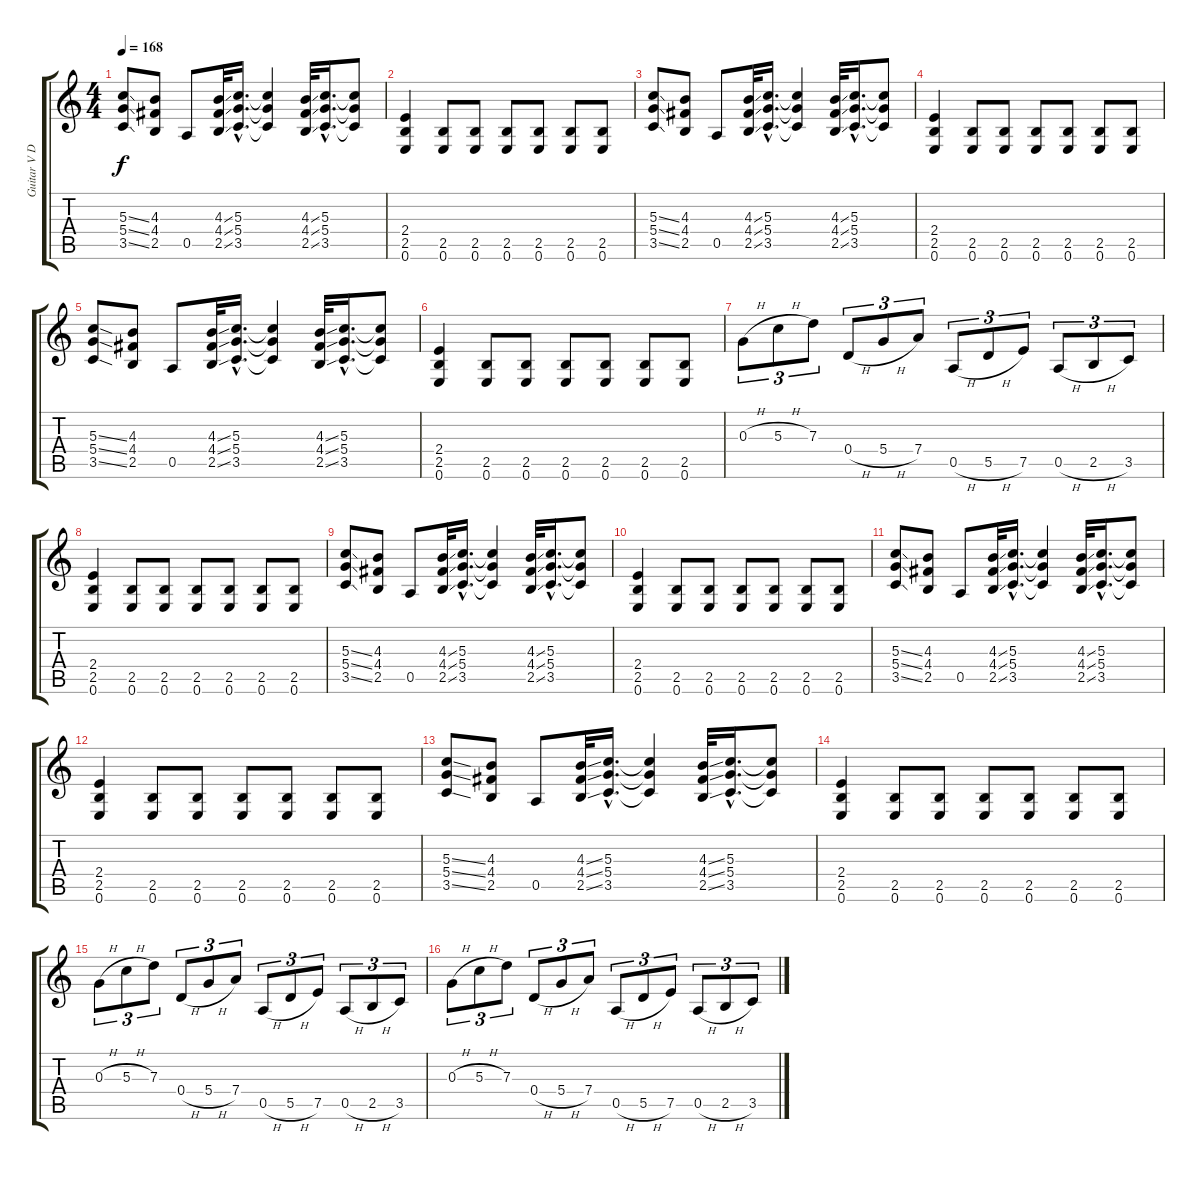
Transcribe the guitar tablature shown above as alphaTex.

\track ("Guitar V Distortion" "Guitar V D") {instrument distortionguitar}
\staff {score tabs}
\tuning (E4 B3 G3 D3 A2 E2) {hide}
\ts (4 4)
\tempo 168
\clef g2
\ks c
(5.3{ss} 5.4{ss} 3.5{ss}).8{dy f} (4.3 4.4 2.5).8 0.5.8 (4.3{ss} 4.4{ss} 2.5{ss}).32 (5.3{hac} 5.4{hac} 3.5{hac}).16{d} (5.3{t} 5.4{t} 3.5{t}).4 (4.3{ss} 4.4{ss} 2.5{ss}).32 (5.3{hac} 5.4{hac} 3.5{hac}).16{d} (5.3{t} 5.4{t} 3.5{t}).8 |
(2.4 2.5 0.6).4 (2.5 0.6).8 (2.5 0.6).8 (2.5 0.6).8 (2.5 0.6).8 (2.5 0.6).8 (2.5 0.6).8 |
(5.3{ss} 5.4{ss} 3.5{ss}).8 (4.3 4.4 2.5).8 0.5.8 (4.3{ss} 4.4{ss} 2.5{ss}).32 (5.3{hac} 5.4{hac} 3.5{hac}).16{d} (5.3{t} 5.4{t} 3.5{t}).4 (4.3{ss} 4.4{ss} 2.5{ss}).32 (5.3{hac} 5.4{hac} 3.5{hac}).16{d} (5.3{t} 5.4{t} 3.5{t}).8 |
(2.4 2.5 0.6).4 (2.5 0.6).8 (2.5 0.6).8 (2.5 0.6).8 (2.5 0.6).8 (2.5 0.6).8 (2.5 0.6).8 |
(5.3{ss} 5.4{ss} 3.5{ss}).8 (4.3 4.4 2.5).8 0.5.8 (4.3{ss} 4.4{ss} 2.5{ss}).32 (5.3{hac} 5.4{hac} 3.5{hac}).16{d} (5.3{t} 5.4{t} 3.5{t}).4 (4.3{ss} 4.4{ss} 2.5{ss}).32 (5.3{hac} 5.4{hac} 3.5{hac}).16{d} (5.3{t} 5.4{t} 3.5{t}).8 |
(2.4 2.5 0.6).4 (2.5 0.6).8 (2.5 0.6).8 (2.5 0.6).8 (2.5 0.6).8 (2.5 0.6).8 (2.5 0.6).8 |
0.3{h}.8{tu (3 2)} 5.3{h}.8{tu (3 2)} 7.3.8{tu (3 2)} 0.4{h}.8{tu (3 2)} 5.4{h}.8{tu (3 2)} 7.4.8{tu (3 2)} 0.5{h}.8{tu (3 2)} 5.5{h}.8{tu (3 2)} 7.5.8{tu (3 2)} 0.5{h}.8{tu (3 2)} 2.5{h}.8{tu (3 2)} 3.5.8{tu (3 2)} |
(2.4 2.5 0.6).4 (2.5 0.6).8 (2.5 0.6).8 (2.5 0.6).8 (2.5 0.6).8 (2.5 0.6).8 (2.5 0.6).8 |
(5.3{ss} 5.4{ss} 3.5{ss}).8 (4.3 4.4 2.5).8 0.5.8 (4.3{ss} 4.4{ss} 2.5{ss}).32 (5.3{hac} 5.4{hac} 3.5{hac}).16{d} (5.3{t} 5.4{t} 3.5{t}).4 (4.3{ss} 4.4{ss} 2.5{ss}).32 (5.3{hac} 5.4{hac} 3.5{hac}).16{d} (5.3{t} 5.4{t} 3.5{t}).8 |
(2.4 2.5 0.6).4 (2.5 0.6).8 (2.5 0.6).8 (2.5 0.6).8 (2.5 0.6).8 (2.5 0.6).8 (2.5 0.6).8 |
(5.3{ss} 5.4{ss} 3.5{ss}).8 (4.3 4.4 2.5).8 0.5.8 (4.3{ss} 4.4{ss} 2.5{ss}).32 (5.3{hac} 5.4{hac} 3.5{hac}).16{d} (5.3{t} 5.4{t} 3.5{t}).4 (4.3{ss} 4.4{ss} 2.5{ss}).32 (5.3{hac} 5.4{hac} 3.5{hac}).16{d} (5.3{t} 5.4{t} 3.5{t}).8 |
(2.4 2.5 0.6).4 (2.5 0.6).8 (2.5 0.6).8 (2.5 0.6).8 (2.5 0.6).8 (2.5 0.6).8 (2.5 0.6).8 |
(5.3{ss} 5.4{ss} 3.5{ss}).8 (4.3 4.4 2.5).8 0.5.8 (4.3{ss} 4.4{ss} 2.5{ss}).32 (5.3{hac} 5.4{hac} 3.5{hac}).16{d} (5.3{t} 5.4{t} 3.5{t}).4 (4.3{ss} 4.4{ss} 2.5{ss}).32 (5.3{hac} 5.4{hac} 3.5{hac}).16{d} (5.3{t} 5.4{t} 3.5{t}).8 |
(2.4 2.5 0.6).4 (2.5 0.6).8 (2.5 0.6).8 (2.5 0.6).8 (2.5 0.6).8 (2.5 0.6).8 (2.5 0.6).8 |
0.3{h}.8{tu (3 2)} 5.3{h}.8{tu (3 2)} 7.3.8{tu (3 2)} 0.4{h}.8{tu (3 2)} 5.4{h}.8{tu (3 2)} 7.4.8{tu (3 2)} 0.5{h}.8{tu (3 2)} 5.5{h}.8{tu (3 2)} 7.5.8{tu (3 2)} 0.5{h}.8{tu (3 2)} 2.5{h}.8{tu (3 2)} 3.5.8{tu (3 2)} |
0.3{h}.8{tu (3 2)} 5.3{h}.8{tu (3 2)} 7.3.8{tu (3 2)} 0.4{h}.8{tu (3 2)} 5.4{h}.8{tu (3 2)} 7.4.8{tu (3 2)} 0.5{h}.8{tu (3 2)} 5.5{h}.8{tu (3 2)} 7.5.8{tu (3 2)} 0.5{h}.8{tu (3 2)} 2.5{h}.8{tu (3 2)} 3.5.8{tu (3 2)}
